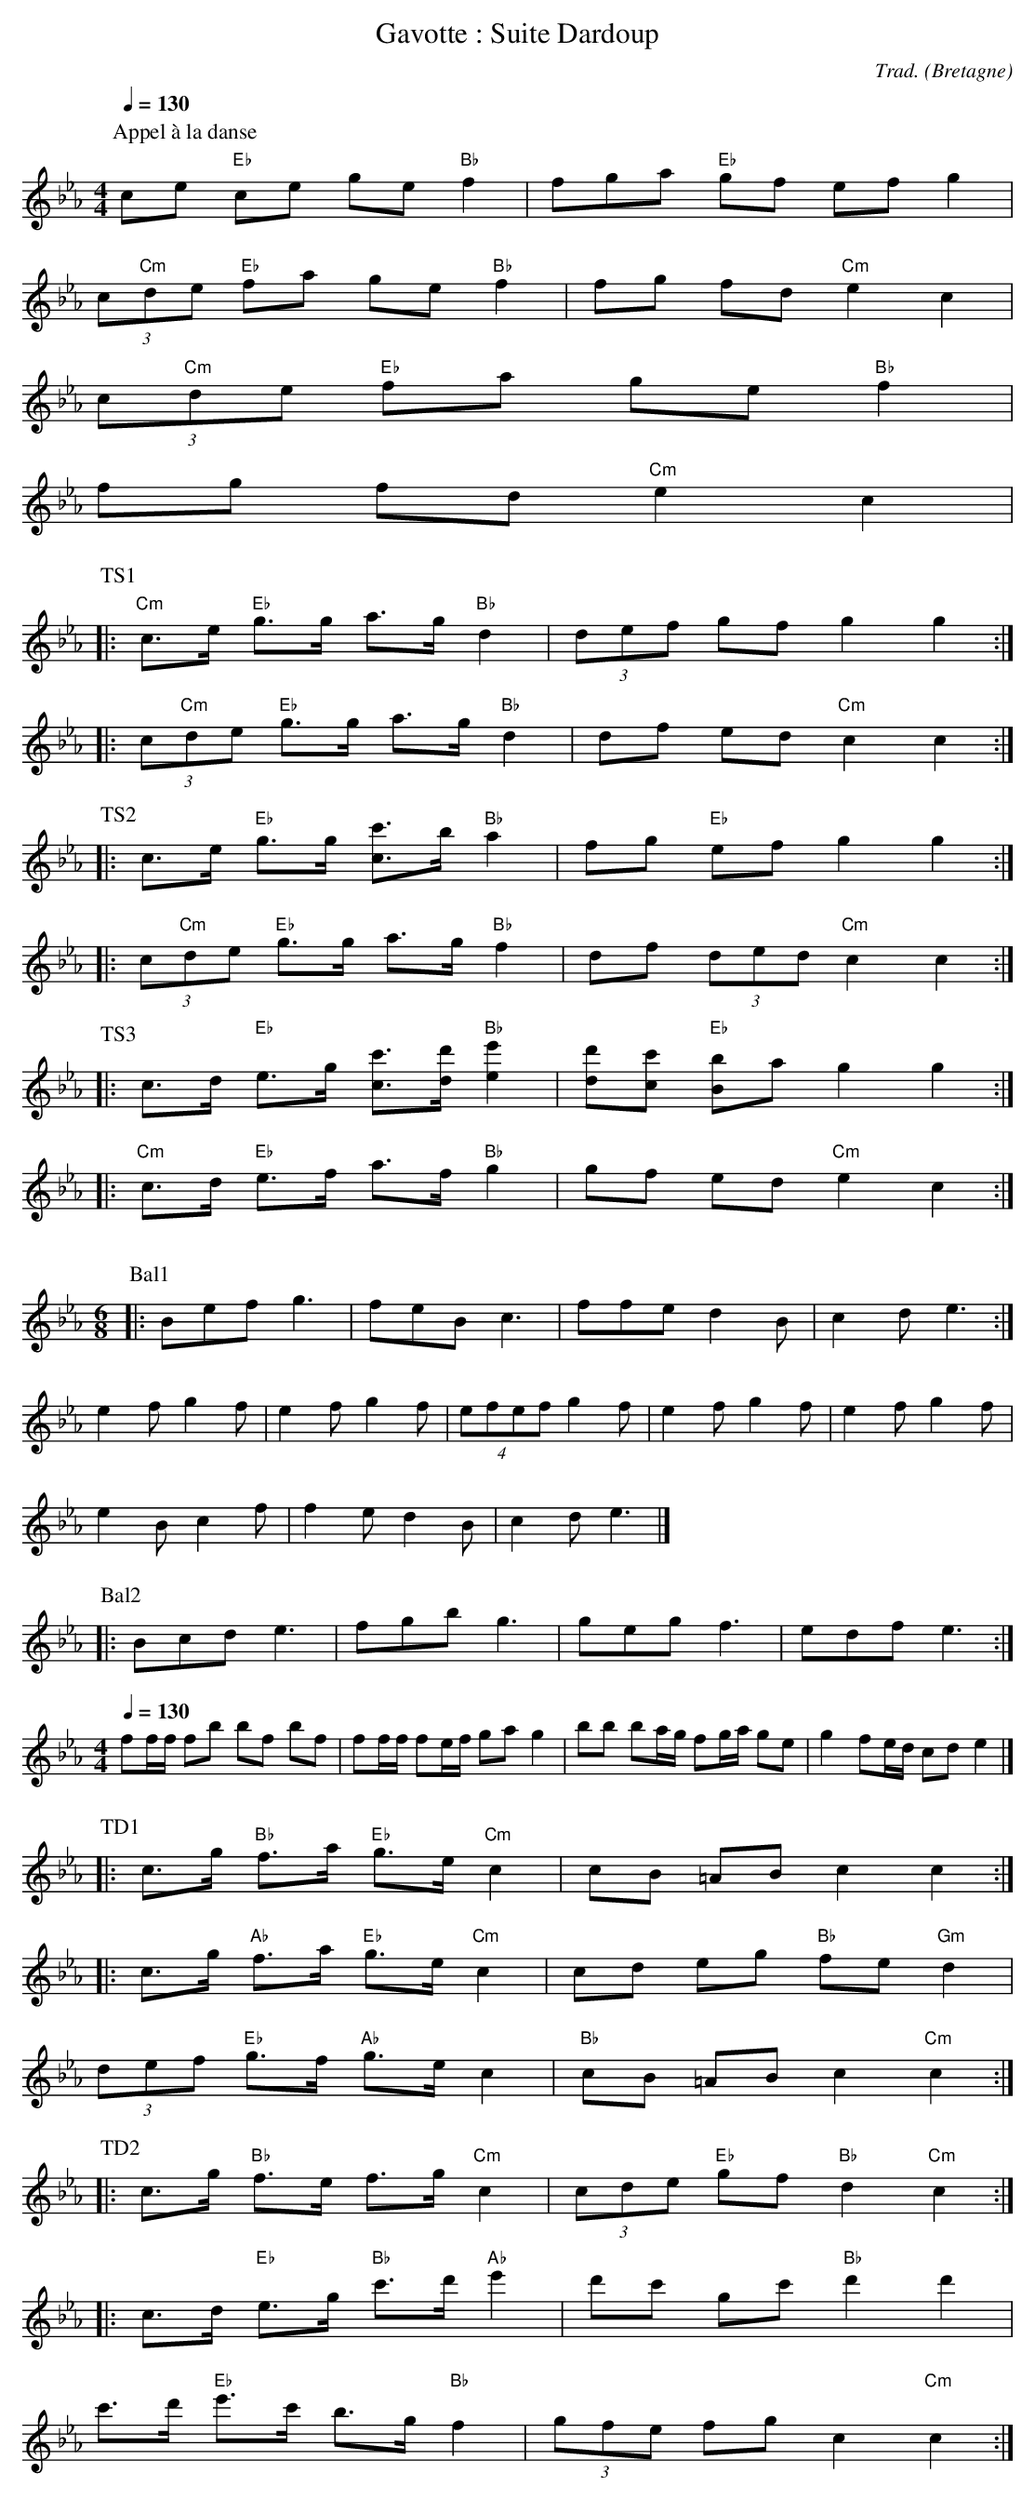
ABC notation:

X:1
T:Gavotte : Suite Dardoup
C:Trad.
O:Bretagne
M:4/4
L:1/8
Q:1/4=130
K:Eb
P:Appel à la danse
ce "Eb"ce ge "Bb"f2 | fga "Eb"gf ef g2 |
(3c"Cm"de "Eb"fa ge "Bb"f2 | fg fd "Cm"e2 c2 |
(3c"Cm"de "Eb"fa ge "Bb"f2 |
fg fd "Cm"e2 c2 |
%%vskip 1
P:TS1
K:Eb
|: "Cm"c>e "Eb"g>g a>g "Bb"d2 | (3def gf g2 g2 ::
(3c"Cm"de "Eb"g>g a>g "Bb"d2 | df ed "Cm"c2 c2 :|
%%vskip 1
P:TS2
|: c>e "Eb"g>g [cc']>b "Bb"a2 | fg "Eb"ef g2 g2 ::
(3c"Cm"de "Eb"g>g a>g "Bb"f2 | df (3ded "Cm"c2 c2 :|
%%vskip 1
P:TS3
|: c>d "Eb"e>g [cc']>[dd'] "Bb"[e2e'2] | [dd'][cc'] "Eb"[Bb]a g2 g2 ::
"Cm"c>d "Eb"e>f a>f "Bb"g2 | gf ed "Cm"e2 c2 :|
%%newpage
P:Bal1
M:6/8
K:Eb
|: Bef g3 |feB c3 |ffe d2 B |c2 d e3 :|
e2 f g2 f |e2 f g2 f |(4efef g2 f | e2 f g2 f | e2 f g2 f |
e2 B c2 f | f2 e d2 B | c2 d e3 |]
%%vskip 1
P:Bal2
|: Bcd e3 |fgb g3 |geg f3 |edf e3 :|
M:4/4
L:1/8
Q:1/4=130
ff/f/ fb bf bf | ff/f/ fe/f/ ga g2 | bb ba/g/ fg/a/ ge | g2 fe/d/ cd e2 |]
%%vskip 1
P:TD1
K:Eb
|: c>g "Bb"f>a "Eb"g>e "Cm"c2 | cB =AB c2 c2 ::
c>g "Ab"f>a "Eb"g>e "Cm"c2 | cd eg "Bb"fe "Gm"d2 |
(3def "Eb"g>f "Ab"g>e c2 | "Bb"cB =AB c2 "Cm"c2 :|
%%vskip 1
P:TD2
|: c>g "Bb"f>e f>g "Cm"c2 | (3cde "Eb"gf "Bb"d2 "Cm"c2 ::
c>d "Eb"e>g "Bb"c'>d' "Ab"e'2 | d'c' gc' "Bb"d'2 d'2 |
c'>d' "Eb"e'>c' b>g "Bb"f2 | (3gfe fg c2 "Cm"c2 :|
